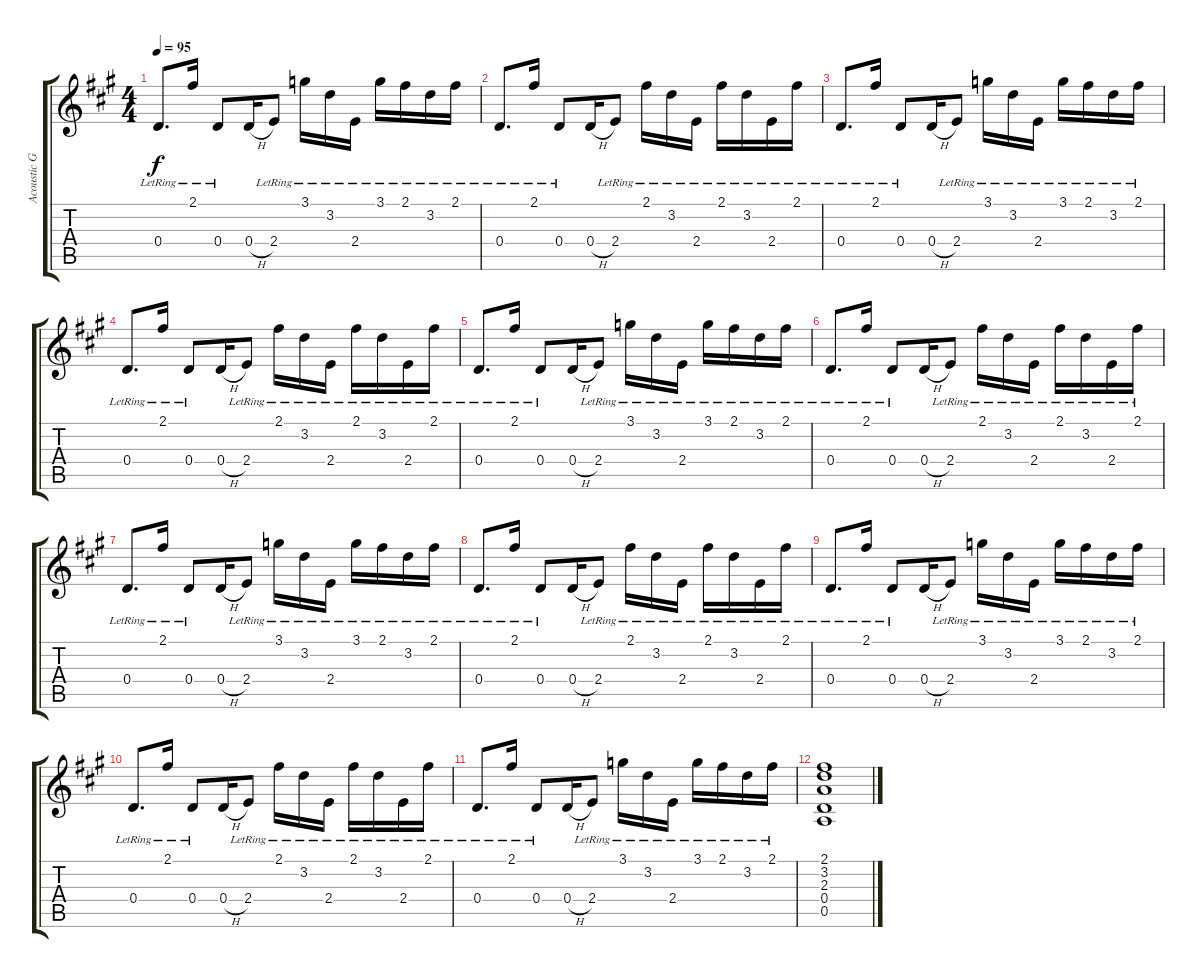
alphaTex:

\track ("Acoustic Guitar" "Acoustic G") {instrument acousticguitarsteel}
\staff {score tabs}
\tuning (E4 B3 G3 D3 A2 E2) {hide}
\ts (4 4)
\tempo 95
\clef g2
\ks a
0.4{lr}.8{d dy f} 2.1{lr}.16 0.4{lr}.8 0.4{h}.16 2.4{lr}.8 3.1{lr}.16 3.2{lr}.16 2.4{lr}.16 3.1{lr}.16 2.1{lr}.16 3.2{lr}.16 2.1{lr}.16 |
0.4{lr}.8{d} 2.1{lr}.16 0.4{lr}.8 0.4{h}.16 2.4{lr}.8 2.1{lr}.16 3.2{lr}.16 2.4{lr}.16 2.1{lr}.16 3.2{lr}.16 2.4{lr}.16 2.1{lr}.16 |
0.4{lr}.8{d} 2.1{lr}.16 0.4{lr}.8 0.4{h}.16 2.4{lr}.8 3.1{lr}.16 3.2{lr}.16 2.4{lr}.16 3.1{lr}.16 2.1{lr}.16 3.2{lr}.16 2.1{lr}.16 |
0.4{lr}.8{d} 2.1{lr}.16 0.4{lr}.8 0.4{h}.16 2.4{lr}.8 2.1{lr}.16 3.2{lr}.16 2.4{lr}.16 2.1{lr}.16 3.2{lr}.16 2.4{lr}.16 2.1{lr}.16 |
0.4{lr}.8{d} 2.1{lr}.16 0.4{lr}.8 0.4{h}.16 2.4{lr}.8 3.1{lr}.16 3.2{lr}.16 2.4{lr}.16 3.1{lr}.16 2.1{lr}.16 3.2{lr}.16 2.1{lr}.16 |
0.4{lr}.8{d volume 10} 2.1{lr}.16 0.4{lr}.8 0.4{h}.16 2.4{lr}.8 2.1{lr}.16 3.2{lr}.16 2.4{lr}.16 2.1{lr}.16 3.2{lr}.16 2.4{lr}.16 2.1{lr}.16 |
0.4{lr}.8{d} 2.1{lr}.16 0.4{lr}.8 0.4{h}.16 2.4{lr}.8 3.1{lr}.16 3.2{lr}.16 2.4{lr}.16 3.1{lr}.16 2.1{lr}.16 3.2{lr}.16 2.1{lr}.16 |
0.4{lr}.8{d volume 6} 2.1{lr}.16 0.4{lr}.8 0.4{h}.16 2.4{lr}.8 2.1{lr}.16 3.2{lr}.16 2.4{lr}.16 2.1{lr}.16 3.2{lr}.16 2.4{lr}.16 2.1{lr}.16 |
0.4{lr}.8{d} 2.1{lr}.16 0.4{lr}.8 0.4{h}.16 2.4{lr}.8 3.1{lr}.16 3.2{lr}.16 2.4{lr}.16 3.1{lr}.16 2.1{lr}.16 3.2{lr}.16 2.1{lr}.16 |
0.4{lr}.8{d} 2.1{lr}.16 0.4{lr}.8 0.4{h}.16 2.4{lr}.8 2.1{lr}.16 3.2{lr}.16 2.4{lr}.16 2.1{lr}.16 3.2{lr}.16 2.4{lr}.16 2.1{lr}.16 |
0.4{lr}.8{d} 2.1{lr}.16 0.4{lr}.8 0.4{h}.16 2.4{lr}.8 3.1{lr}.16 3.2{lr}.16 2.4{lr}.16 3.1{lr}.16 2.1{lr}.16 3.2{lr}.16 2.1{lr}.16 |
(2.1 3.2 2.3 0.4 0.5).1
